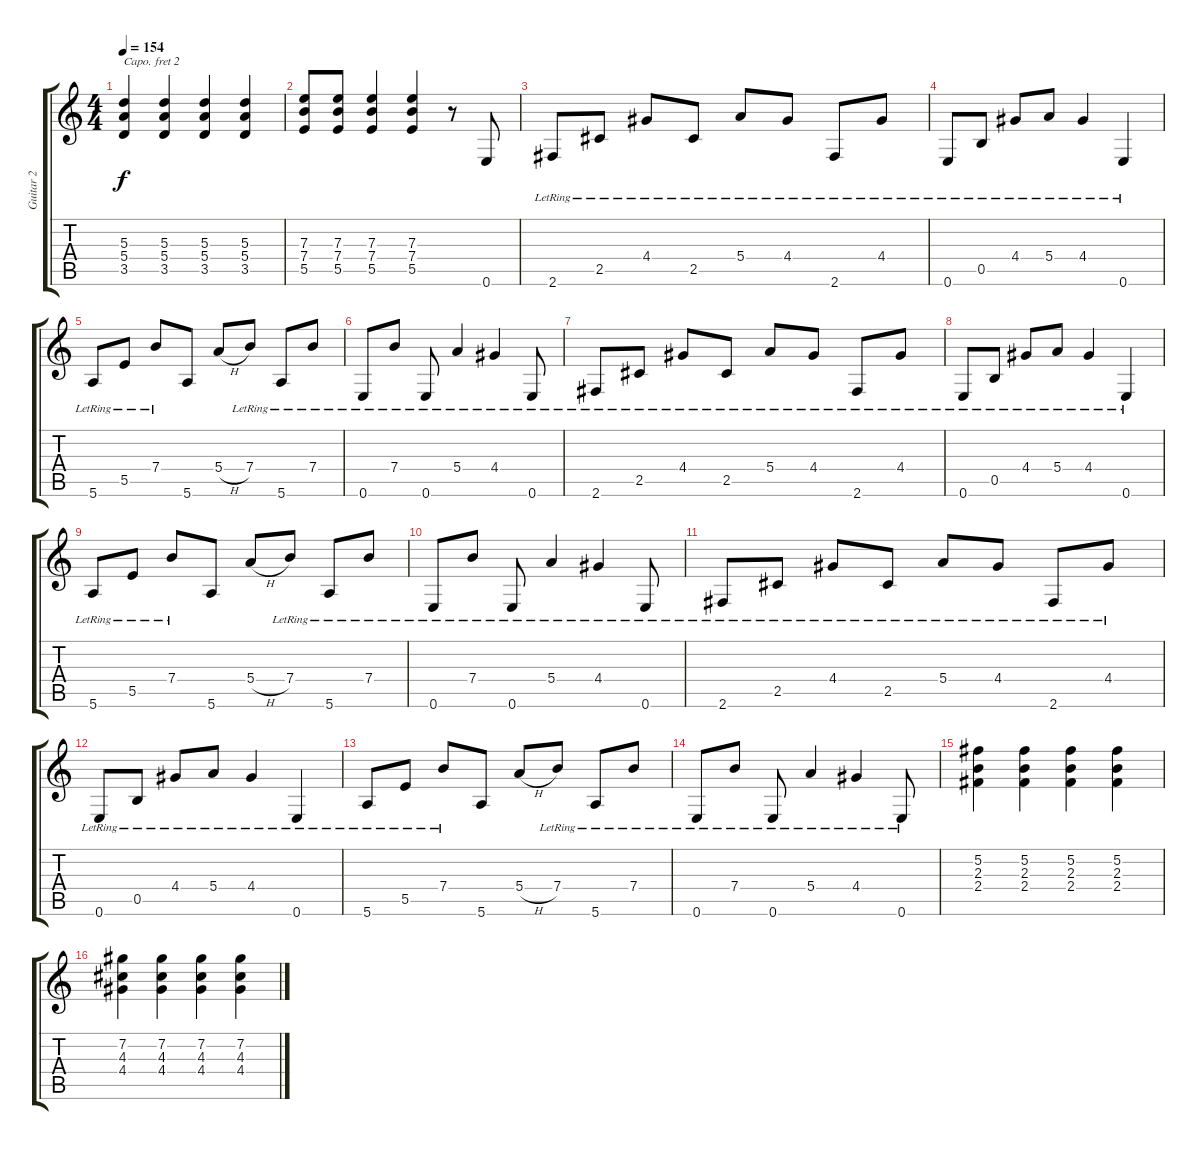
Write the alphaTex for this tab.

\track ("Guitar 2" "Guitar 2") {instrument acousticguitarsteel}
\staff {score tabs}
\capo 2
\tuning (E4 B3 G3 D3 A2 D2) {hide}
\ts (4 4)
\tempo 154
\clef g2
\ks c
(5.3{t} 5.4{t} 3.5{t}).4{dy f} (5.3 5.4 3.5).4 (5.3 5.4 3.5).4 (5.3 5.4 3.5).4 |
(7.3 7.4 5.5).8 (7.3 7.4 5.5).8 (7.3 7.4 5.5).4 (7.3 7.4 5.5).4 r.8{instrument acousticguitarsteel} 0.6.8 |
2.6{lr}.8 2.5{lr}.8 4.4{lr}.8 2.5{lr}.8 5.4{lr}.8 4.4{lr}.8 2.6{lr}.8 4.4{lr}.8 |
0.6{lr}.8 0.5{lr}.8 4.4{lr}.8 5.4{lr}.8 4.4{lr}.4 0.6{lr}.4 |
5.6{lr}.8 5.5{lr}.8 7.4{lr}.8 5.6.8 5.4{h}.8 7.4{lr}.8 5.6{lr}.8 7.4{lr}.8 |
0.6{lr}.8 7.4{lr}.8 0.6{lr}.8 5.4{lr}.4 4.4{lr}.4 0.6{lr}.8 |
2.6{lr}.8 2.5{lr}.8 4.4{lr}.8 2.5{lr}.8 5.4{lr}.8 4.4{lr}.8 2.6{lr}.8 4.4{lr}.8 |
0.6{lr}.8 0.5{lr}.8 4.4{lr}.8 5.4{lr}.8 4.4{lr}.4 0.6{lr}.4 |
5.6{lr}.8 5.5{lr}.8 7.4{lr}.8 5.6.8 5.4{h}.8 7.4{lr}.8 5.6{lr}.8 7.4{lr}.8 |
0.6{lr}.8 7.4{lr}.8 0.6{lr}.8 5.4{lr}.4 4.4{lr}.4 0.6{lr}.8 |
2.6{lr}.8 2.5{lr}.8 4.4{lr}.8 2.5{lr}.8 5.4{lr}.8 4.4{lr}.8 2.6{lr}.8 4.4{lr}.8 |
0.6{lr}.8 0.5{lr}.8 4.4{lr}.8 5.4{lr}.8 4.4{lr}.4 0.6{lr}.4 |
5.6{lr}.8 5.5{lr}.8 7.4{lr}.8 5.6.8 5.4{h}.8 7.4{lr}.8 5.6{lr}.8 7.4{lr}.8 |
0.6{lr}.8 7.4{lr}.8 0.6{lr}.8 5.4{lr}.4 4.4{lr}.4 0.6{lr}.8 |
(5.2 2.3 2.4).4{instrument overdrivenguitar} (5.2 2.3 2.4).4 (5.2 2.3 2.4).4 (5.2 2.3 2.4).4 |
(7.2 4.3 4.4).4 (7.2 4.3 4.4).4 (7.2 4.3 4.4).4 (7.2 4.3 4.4).4
